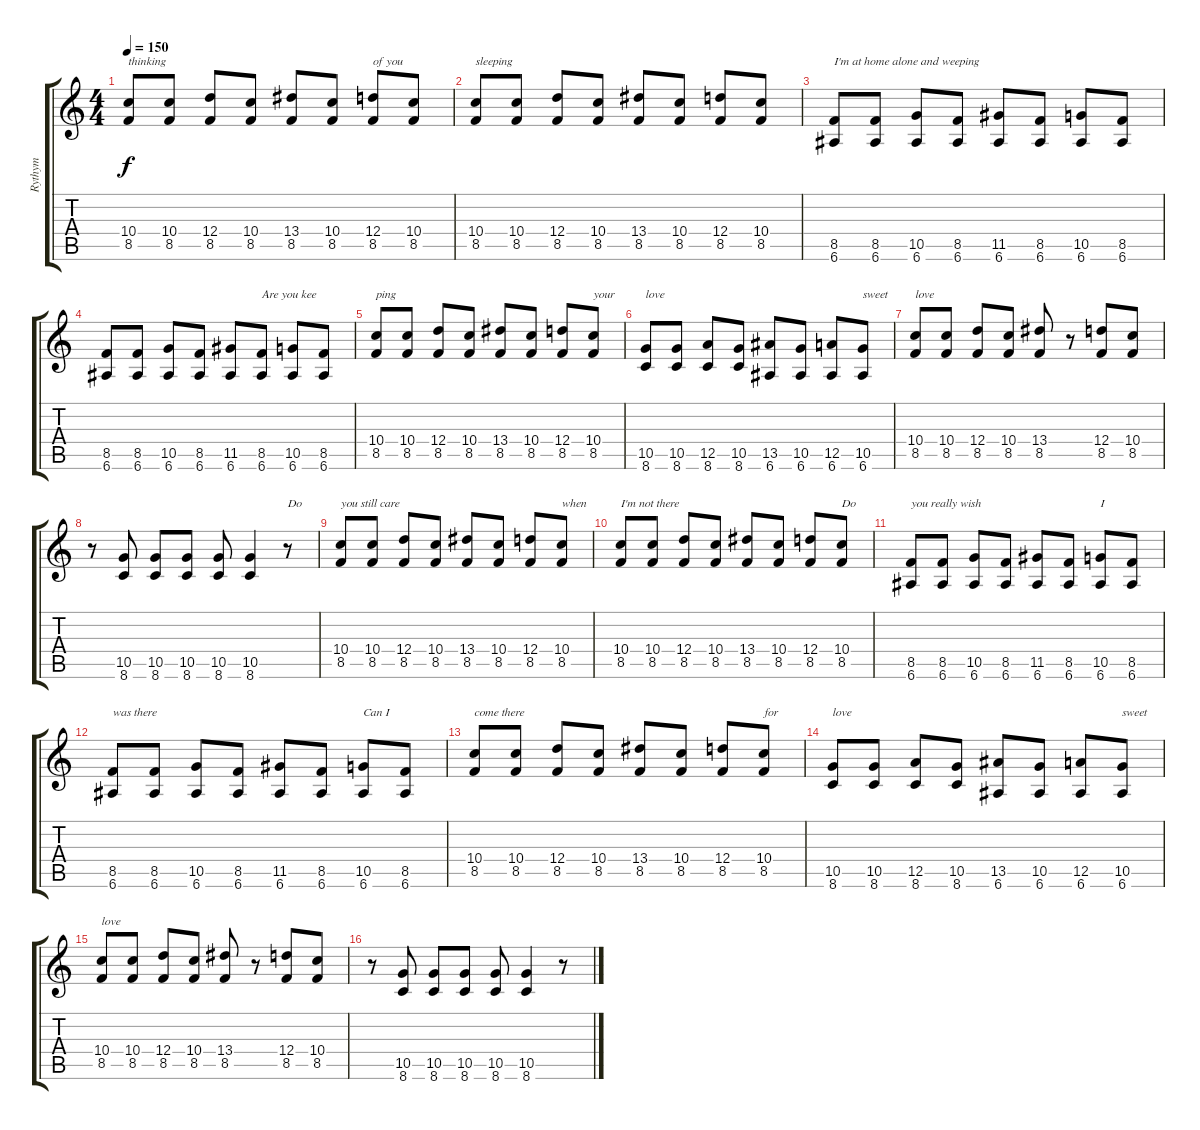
\track ("Rythym" "Rythym") {instrument overdrivenguitar}
\staff {score tabs}
\tuning (E4 B3 G3 D3 A2 E2) {hide}
\ts (4 4)
\tempo 150
\clef g2
\ks c
(10.4 8.5).8{txt "thinking" dy f} (10.4 8.5).8 (12.4 8.5).8 (10.4 8.5).8 (13.4 8.5).8 (10.4 8.5).8 (12.4 8.5).8{txt "of you"} (10.4 8.5).8 |
(10.4 8.5).8{txt "sleeping"} (10.4 8.5).8 (12.4 8.5).8 (10.4 8.5).8 (13.4 8.5).8 (10.4 8.5).8 (12.4 8.5).8 (10.4 8.5).8 |
(8.5 6.6).8{txt "I'm at home alone and weeping"} (8.5 6.6).8 (10.5 6.6).8 (8.5 6.6).8 (11.5 6.6).8 (8.5 6.6).8 (10.5 6.6).8 (8.5 6.6).8 |
(8.5 6.6).8 (8.5 6.6).8 (10.5 6.6).8 (8.5 6.6).8 (11.5 6.6).8 (8.5 6.6).8{txt "Are you kee"} (10.5 6.6).8 (8.5 6.6).8 |
(10.4 8.5).8{txt "ping"} (10.4 8.5).8 (12.4 8.5).8 (10.4 8.5).8 (13.4 8.5).8 (10.4 8.5).8 (12.4 8.5).8 (10.4 8.5).8{txt "your"} |
(10.5 8.6).8{txt "love"} (10.5 8.6).8 (12.5 8.6).8 (10.5 8.6).8 (13.5 6.6).8 (10.5 6.6).8 (12.5 6.6).8 (10.5 6.6).8{txt "sweet"} |
(10.4 8.5).8{txt "love"} (10.4 8.5).8 (12.4 8.5).8 (10.4 8.5).8 (13.4 8.5).8 r.8 (12.4 8.5).8 (10.4 8.5).8 |
r.8 (10.5 8.6).8 (10.5 8.6).8 (10.5 8.6).8 (10.5 8.6).8 (10.5 8.6).4 r.8{txt "Do"} |
(10.4 8.5).8{txt "you still care"} (10.4 8.5).8 (12.4 8.5).8 (10.4 8.5).8 (13.4 8.5).8 (10.4 8.5).8 (12.4 8.5).8 (10.4 8.5).8{txt "when"} |
(10.4 8.5).8{txt "I'm not there"} (10.4 8.5).8 (12.4 8.5).8 (10.4 8.5).8 (13.4 8.5).8 (10.4 8.5).8 (12.4 8.5).8 (10.4 8.5).8{txt "Do"} |
(8.5 6.6).8{txt "you really wish"} (8.5 6.6).8 (10.5 6.6).8 (8.5 6.6).8 (11.5 6.6).8 (8.5 6.6).8 (10.5 6.6).8{txt "I"} (8.5 6.6).8 |
(8.5 6.6).8{txt "was there"} (8.5 6.6).8 (10.5 6.6).8 (8.5 6.6).8 (11.5 6.6).8 (8.5 6.6).8 (10.5 6.6).8{txt "Can I"} (8.5 6.6).8 |
(10.4 8.5).8{txt "come there"} (10.4 8.5).8 (12.4 8.5).8 (10.4 8.5).8 (13.4 8.5).8 (10.4 8.5).8 (12.4 8.5).8 (10.4 8.5).8{txt "for"} |
(10.5 8.6).8{txt "love"} (10.5 8.6).8 (12.5 8.6).8 (10.5 8.6).8 (13.5 6.6).8 (10.5 6.6).8 (12.5 6.6).8 (10.5 6.6).8{txt "sweet"} |
(10.4 8.5).8{txt "love"} (10.4 8.5).8 (12.4 8.5).8 (10.4 8.5).8 (13.4 8.5).8 r.8 (12.4 8.5).8 (10.4 8.5).8 |
r.8 (10.5 8.6).8 (10.5 8.6).8 (10.5 8.6).8 (10.5 8.6).8 (10.5 8.6).4 r.8
